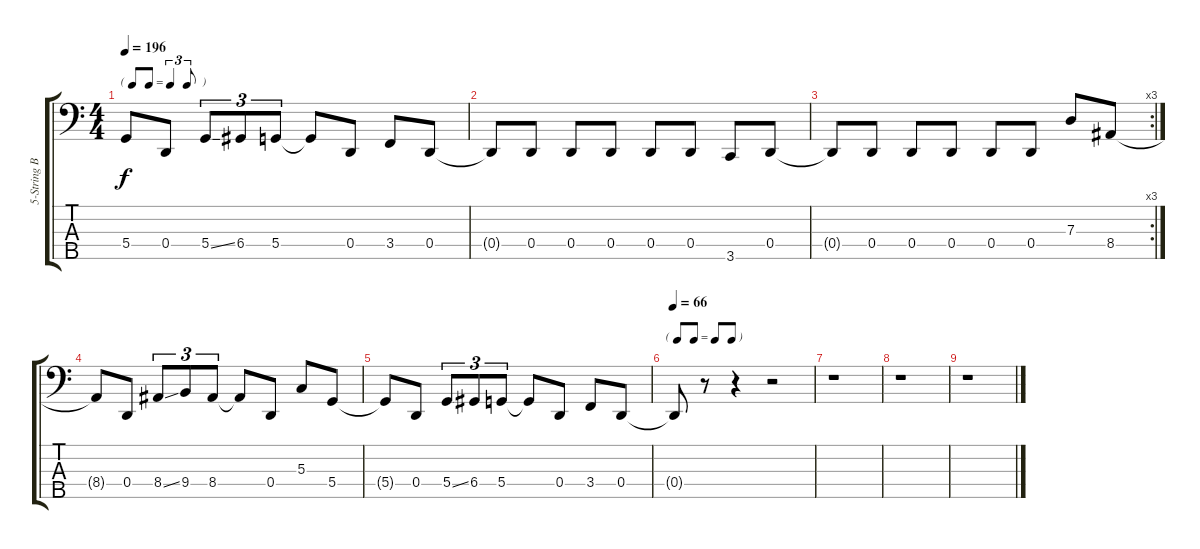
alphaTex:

\track ("5-String Bass" "5-String B") {instrument electricbasspick}
\staff {score tabs}
\tuning (F2 C2 G1 D1 A0) {hide}
\ts (4 4)
\tf triplet8th
\tempo 196
\clef f4
\ks c
5.4{t}.8{dy f} 0.4.8 5.4{ss}.8{tu (3 2)} 6.4.8{tu (3 2)} 5.4.8{tu (3 2)} 5.4{t}.8 0.4.8 3.4.8 0.4.8 |
0.4{t}.8 0.4.8 0.4.8 0.4.8 0.4.8 0.4.8 3.5.8 0.4.8 |
\rc 3
0.4{t}.8 0.4.8 0.4.8 0.4.8 0.4.8 0.4.8 7.3.8 8.4.8 |
8.4{t}.8 0.4.8 8.4{ss}.8{tu (3 2)} 9.4.8{tu (3 2)} 8.4.8{tu (3 2)} 8.4{t}.8 0.4.8 5.3.8 5.4.8 |
5.4{t}.8 0.4.8 5.4{ss}.8{tu (3 2)} 6.4.8{tu (3 2)} 5.4.8{tu (3 2)} 5.4{t}.8 0.4.8 3.4.8 0.4.8 |
\tf none
\tempo 66
0.4{t}.8 r.8 r.4 r.2 |
r.1 |
r.1 |
r.1
